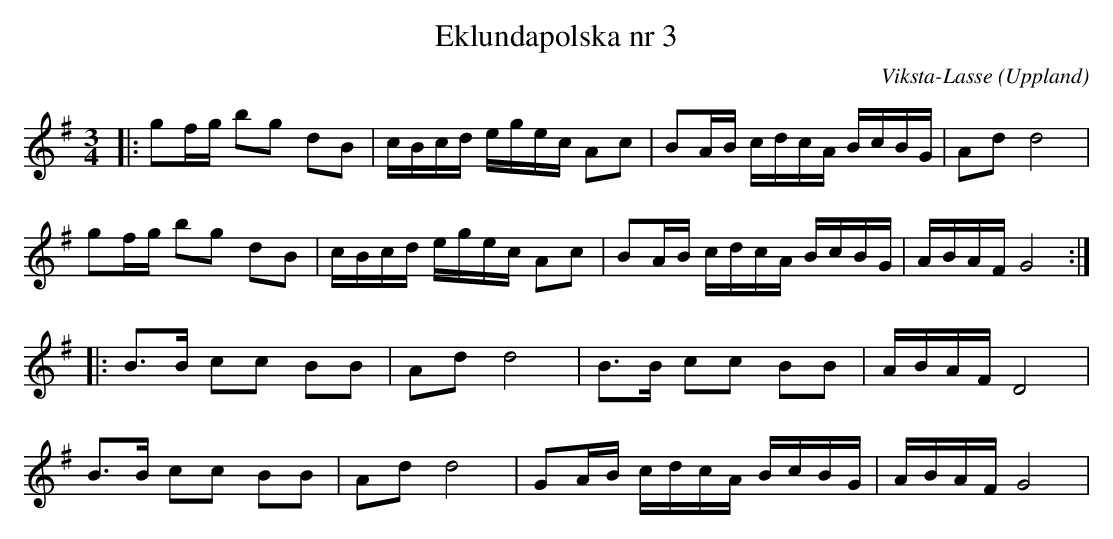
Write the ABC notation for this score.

X:1
T:Eklundapolska nr 3
C:Viksta-Lasse
O:Uppland
M:3/4
L:1/16
K:G
|:\
g2fg b2g2 d2B2 | cBcd egec A2c2 | B2AB cdcA BcBG | A2d2 d8 |
g2fg b2g2 d2B2 | cBcd egec A2c2 | B2AB cdcA BcBG | ABAF G8 :|
|:\
B3B c2c2 B2B2 | A2d2 d8 | B3B c2c2 B2B2 | ABAF D8 |
B3B c2c2 B2B2 | A2d2 d8 | G2AB cdcA BcBG | ABAF G8 |
